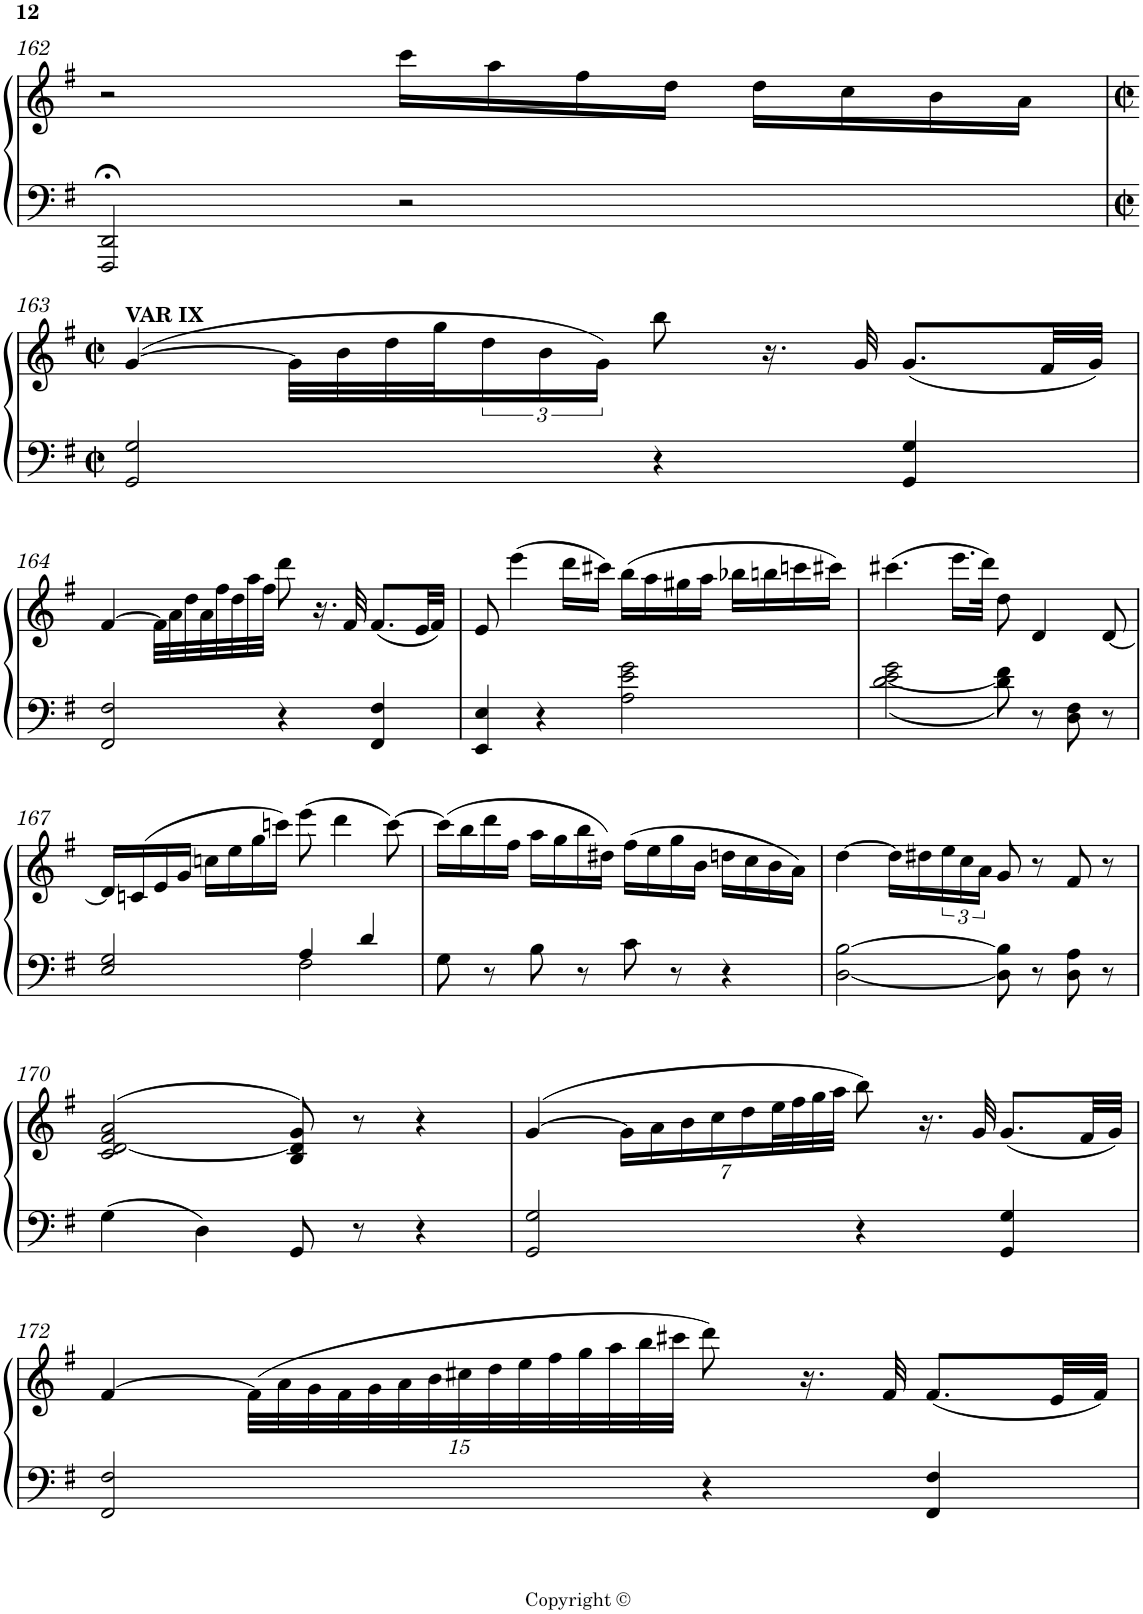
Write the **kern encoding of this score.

**kern	**kern
*part1	*part1
*staff2	*staff1
*I"Piano	*
*I'Pno.	*
!!LO:PB:g=z
*clefF4	*clefG2
*k[f#]	*k[f#]
*G:	*G:
*M2/2	*M2/2
*met(c|)	*met(c|)
=162	=162
2FFF#/;< 2DD/;<	2r
2r	16ccc\LL
.	16aa\
.	16ff#\
.	16dd\JJ
.	16dd\LL
.	16cc\
.	16b\
.	16a\JJ
!!LO:LB:g=z
=163	=163
*M2/2	*M2/2
*met(c|)	*met(c|)
!	!LO:TX:a:B:t=VAR IX
2GG/ 2G/	(>[4g/
.	32g\LLL]
.	32b\
.	32dd\
.	32gg\J
.	24dd\
.	24b\
.	24g\JJ)
4r	8bb\
.	16.r
.	32g/
4GG/ 4G/	(<8.g/L
.	32f#/LL
.	32g/JJJ)
!!LO:LB:g=z
=164	=164
2FF#/ 2F#/	[4f#/
.	32f#\LLL]
.	32a\
.	32dd\
.	32a\
.	32ff#\
.	32dd\
.	32aa\
.	32ff#\JJJ
4r	8ddd\
.	16.r
.	32f#/
4FF#/ 4F#/	(<8.f#/L
.	32e/LL
.	32f#/JJJ)
=165	=165
4EE/ 4E/	8e/
.	(>4eee\
4r	.
.	16ddd\LL
.	16ccc#X\JJ)
2A\ 2e\ 2g\	(>16bb\LL
.	16aa\
.	16gg#X\
.	16aa\JJ
.	16bb-X\LL
.	16bbn\
.	16cccn\
.	16ccc#X\JJ)
=166	=166
[2d\ 2e\ 2g\	(>4.ccc#X\
.	16.eee\LL
.	32ddd\JJk)
8d\] 8f#\	8dd\
8r	4d/
8D\ 8F#\	.
8r	[8d/
!!LO:LB:g=z
=167	=167
*^	*
2E/ 2G/	2ryy	16d/LL]
.	.	(>16cn/
.	.	16e/
.	.	16g/JJ
.	.	16ccn\LL
.	.	16ee\
.	.	16gg\
.	.	16cccn\JJ)
4A/	2F#\	(>8eee\
.	.	4ddd\
4d/	.	.
.	.	[8ccc\)
*v	*v	*
=168	=168
8G\	(>16ccc\LL]
.	16bb\
8r	16ddd\
.	16ff#\JJ
8B\	16aa\LL
.	16gg\
8r	16bb\
.	16dd#X\JJ)
8c\	(>16ff#\LL
.	16ee\
8r	16gg\
.	16b\JJ
4r	16ddn\LL
.	16cc\
.	16b\
.	16a\JJ)
=169	=169
[2D\ [2B\	[4dd\
.	16dd\LL]
.	16dd#X\
.	24ee\
.	24cc\
.	24a\JJ
8D\] 8B\]	8g/
8r	8r
8D\ 8A\	8f#/
8r	8r
!!LO:LB:g=z
=170	=170
4G\	(>2c/ [2d/ 2f#/ 2a/
4D\	.
8GG/	8B/ 8d/] 8g/)
8r	8r
4r	4r
=171	=171
2GG/ 2G/	(>[4g/
*	*Xbrackettup
.	28g\LL]
.	28a\
.	28b\
.	28cc\
.	28dd\
.	56ee\L
.	56ff#\
.	56gg\
.	56aa\JJJ
4r	8bb\)
.	16.r
.	32g/
4GG/ 4G/	(<8.g/L
.	32f#/LL
.	32g/JJJ)
!!LO:LB:g=z
=172	=172
2FF#/ 2F#/	[4f#/
.	(>60f#\LLL]
.	60a\
.	60g\
.	60f#\
.	60g\
.	60a\
.	60b\
.	60cc#X\
.	60dd\
.	60ee\
.	60ff#\
.	60gg\
.	60aa\
.	60bb\
.	60ccc#X\JJJ
4r	8ddd\)
.	16.r
.	32f#/
4FF#/ 4F#/	(<8.f#/L
.	32e/LL
.	32f#/JJJ)
=	=
*-	*-
